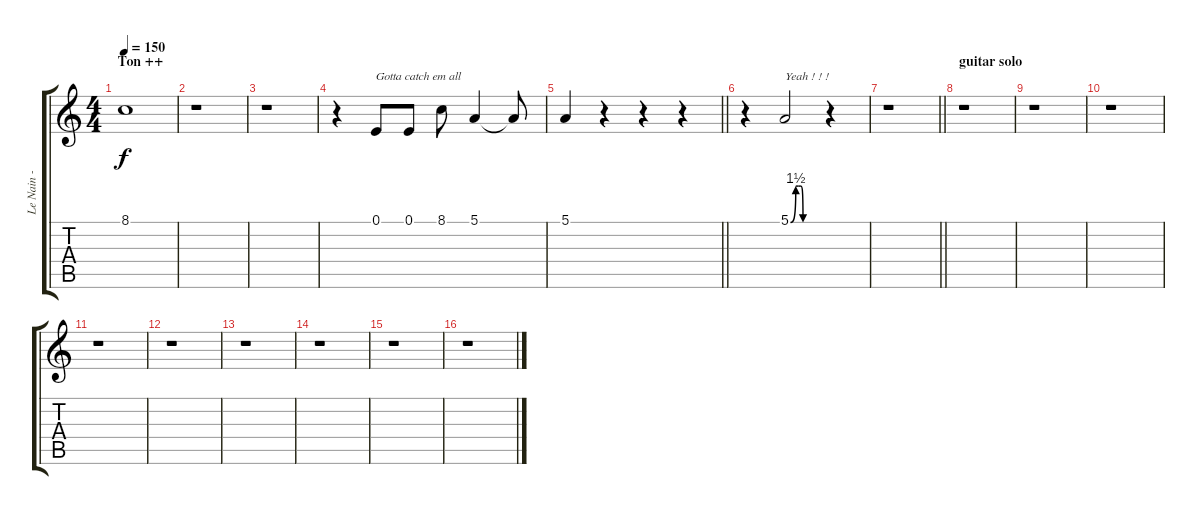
\track ("Le Nain - Chant" "Le Nain - ") {instrument bassoon}
\staff {score tabs}
\tuning (E4 B3 G3 D3 A2 E2) {hide}
\ts (4 4)
\section ("" "Ton ++")
\tempo 150
\clef g2
\ks c
8.1.1{dy f} |
r.1 |
r.1 |
r.4 0.1.8{txt "Gotta catch em all"} 0.1.8 8.1.8 5.1.4 5.1{t}.8 |
\barLineRight lightlight
5.1.4 r.4 r.4 r.4 |
r.4 5.1{be (custom 0 0 10 6 15 6 20 6 24 0 30 0 34 0 39 0 45 0 50 0 60 0)}.2{txt "Yeah ! ! !"} r.4 |
\barLineRight lightlight
r.1 |
\section ("" "guitar solo")
r.1 |
r.1 |
r.1 |
r.1 |
r.1 |
r.1 |
r.1 |
r.1 |
r.1
